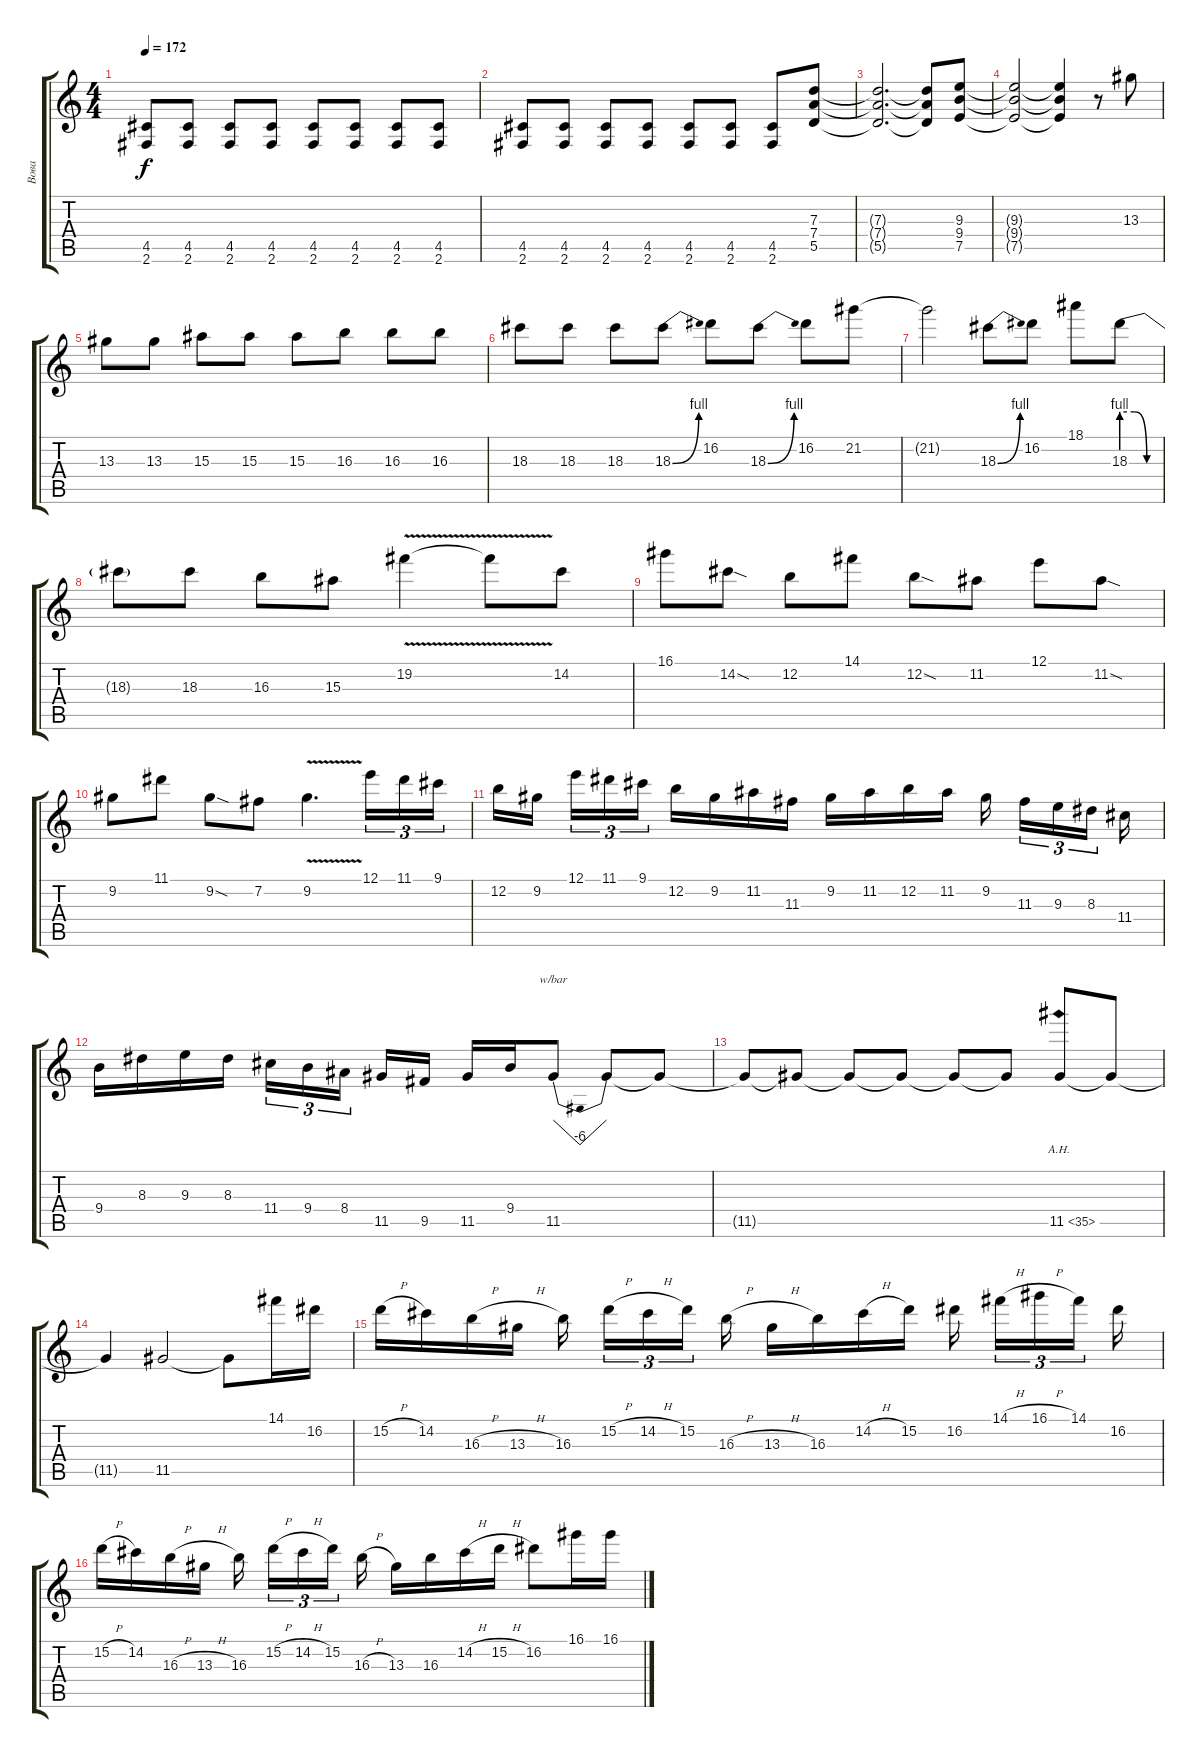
\track ("Вова" "Вова") {instrument distortionguitar}
\staff {score tabs}
\tuning (E4 B3 G3 D3 A2 E2) {hide}
\ts (4 4)
\tempo 172
\clef g2
\ks c
(4.5 2.6).8{dy f} (4.5 2.6).8 (4.5 2.6).8 (4.5 2.6).8 (4.5 2.6).8 (4.5 2.6).8 (4.5 2.6).8 (4.5 2.6).8 |
(4.5 2.6).8 (4.5 2.6).8 (4.5 2.6).8 (4.5 2.6).8 (4.5 2.6).8 (4.5 2.6).8 (4.5 2.6).8 (7.3 7.4 5.5).8 |
(7.3{t} 7.4{t} 5.5{t}).2{d} (7.3{t} 7.4{t} 5.5{t}).8 (9.3 9.4 7.5).8 |
(9.3{t} 9.4{t} 7.5{t}).2 (9.3{t} 9.4{t} 7.5{t}).4 r.8 13.3.8 |
13.3.8 13.3.8 15.3.8 15.3.8 15.3.8 16.3.8 16.3.8 16.3.8 |
18.3.8 18.3.8 18.3.8 18.3{be (bend 0 0 60 4)}.8 16.2.8 18.3{be (bend 0 0 60 4)}.8 16.2.8 21.2.8 |
21.2{t}.2 18.3{be (bend 0 0 60 4)}.8 16.2.8 18.1.8 18.3{be (custom 0 4 20 4 40 0 60 0)}.8 |
18.3{t}.8 18.3.8 16.3.8 15.3.8 19.2{v}.4 19.2{t}.8 14.2.8 |
16.1.8 14.2{sod}.8 12.2.8 14.1.8 12.2{sod}.8 11.2.8 12.1.8 11.2{sod}.8 |
9.2.8 11.1.8 9.2{sod}.8 7.2.8 9.2{v}.4{d} 12.1.16{tu (3 2)} 11.1.16{tu (3 2)} 9.1.16{tu (3 2)} |
12.2.16 9.2.16{beam splitsecondary} 12.1.16{tu (3 2)} 11.1.16{tu (3 2)} 9.1.16{tu (3 2)} 12.2.16 9.2.16 11.2.16 11.3.16 9.2.16 11.2.16 12.2.16 11.2.16 9.2.16{beam splitsecondary} 11.3.16{tu (3 2)} 9.3.16{tu (3 2)} 8.3.16{tu (3 2) beam splitsecondary} 11.4.16 |
9.4.16 8.3.16 9.3.16 8.3.16 11.4.16{tu (3 2)} 9.4.16{tu (3 2)} 8.4.16{tu (3 2) beam splitsecondary} 11.5.16 9.5.16 11.5.16 9.4.16 11.5.8{tbe (dip default 0 0 30 -24 40 -24 60 0)} 11.5{t}.8 11.5{t}.8 |
11.5{t}.8 11.5{t}.8 11.5{t}.8 11.5{t}.8 11.5{t}.8 11.5{t}.8 11.5{ah 24}.8 11.5{t}.8 |
11.5{t}.4 11.5.2 11.5{t}.8 14.1.16 16.2.16 |
15.2{h}.16 14.2.16 16.3{h}.16 13.3{h}.16 16.3.16{beam splitsecondary} 15.2{h}.16{tu (3 2)} 14.2{h}.16{tu (3 2)} 15.2.16{tu (3 2) beam splitsecondary} 16.3{h}.16 13.3{h}.16 16.3.16 14.2{h}.16 15.2.16 16.2.16{beam splitsecondary} 14.1{h}.16{tu (3 2)} 16.1{h}.16{tu (3 2)} 14.1.16{tu (3 2) beam splitsecondary} 16.2.16 |
15.2{h}.16 14.2.16 16.3{h}.16 13.3{h}.16 16.3.16{beam splitsecondary} 15.2{h}.16{tu (3 2)} 14.2{h}.16{tu (3 2)} 15.2.16{tu (3 2) beam splitsecondary} 16.3{h}.16 13.3.16 16.3.16 14.2{h}.16 15.2{h}.16 16.2.8 16.1.16 16.1.16
